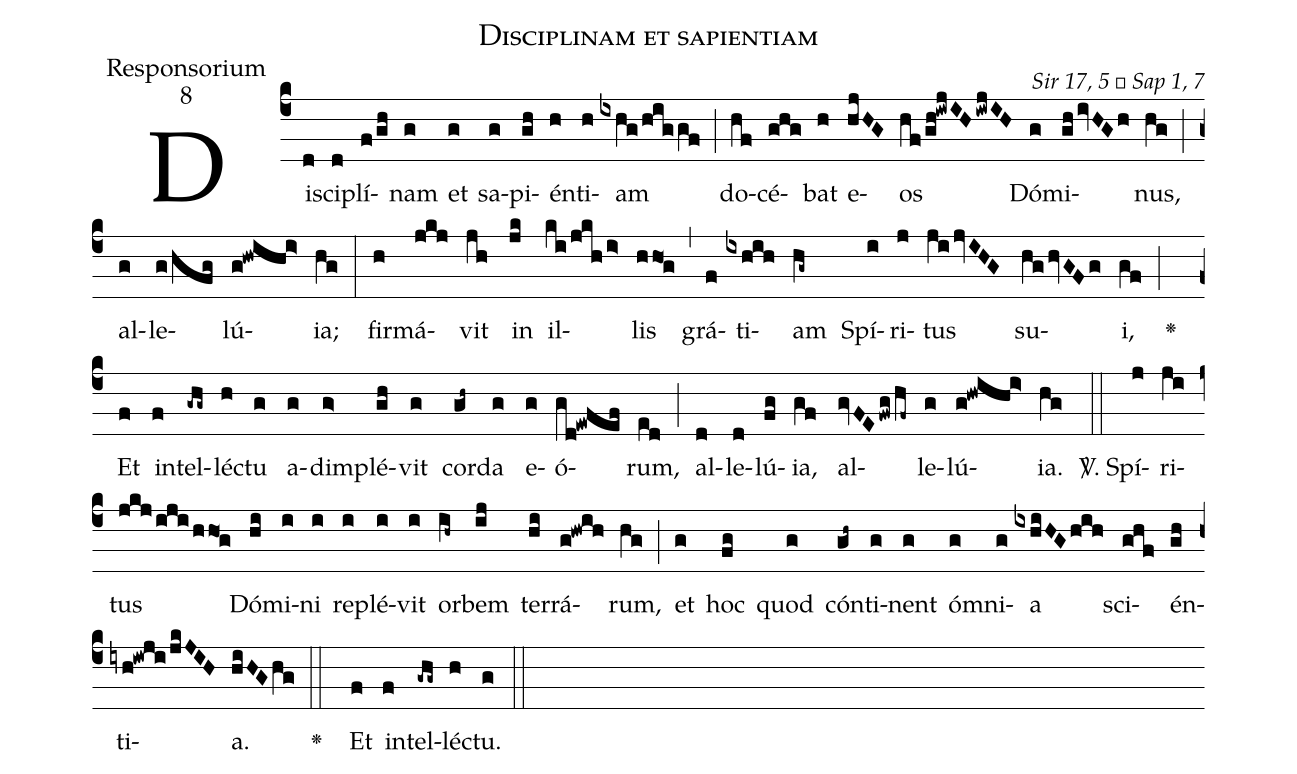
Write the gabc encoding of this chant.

name:Disciplinam et sapientiam;
office-part:Responsorium;
mode:8;
commentary:Sir 17, 5 ꝟ Sap 1, 7;
%%
(c4)Di(d)sci(d)plí(f/gh)nam(g) et(g) sa(g)pi(gh)én(h)ti(h)am(ixhg/hig/gf) (;)
do(hf)cé(ghg)bat(h) e(hjHG)os(hf/gh!iwjIHiwjIH) Dó(g)mi(ghivHGh)nus,(hg) (;)
al(g)le(g/hfg)lú(g!hwihi>)ia;(hg) (:)
fir(h)má(jkj)vit(jh) in(jk) il(ki/jkh/i>)lis(hho1g) (,)
grá(f)ti(ixhih)am(hg~) Spí(i)ri(j)tus(jijvIHG) su(hghvGFg)i,(gf) (;)

<v>\greheightstar</v>()
Et(f) in(f)tel(-ghg~)lé(h)ctu(g) a(g)dim(g>)plé(gh)vit(g)
cor(gh~)da(g) e(g)ó(gd!ewfef)rum,(ed) (;)
al(d)le(d)lú(fg)ia,(gf) al(gvFEfwg/hf~)le(g)lú(g!hwihi>)ia.(hg) (::)

<sp>V/</sp>.
Spí(j)ri(ji)tus(jkj/iji/hho1!g) Dó(hi)mi(i)ni(i)
re(i)plé(i)vit(i) or(ih~)bem(ij) ter(hi)rá(g!hwih)rum,(hg) (;)
et(g) hoc(fg) quod(g) cón(gh~)ti(g)nent(g)
óm(g)ni(g)a(ixhiHGhih) sci(ghf)én(gh)ti(iyh!iwji/jkJIH)a.(hiHGhg) (::)

<v>\greheightstar</v>() Et(f) in(f)tel(-ghg~)lé(h)ctu.(g) (::)
